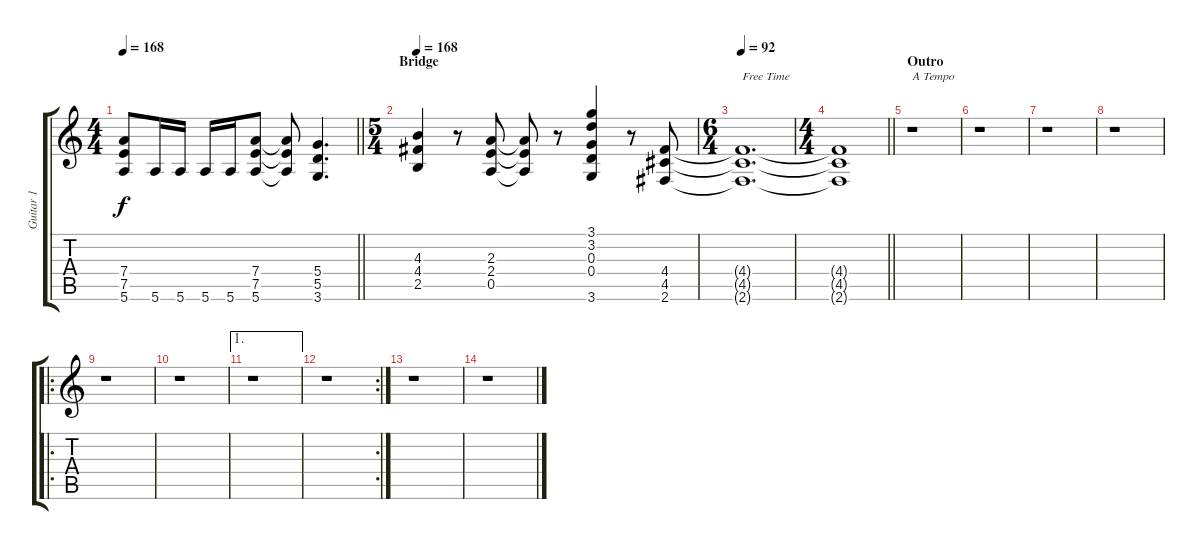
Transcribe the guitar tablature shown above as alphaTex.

\track ("Guitar 1" "Guitar 1") {instrument distortionguitar}
\staff {score tabs}
\tuning (E4 B3 G3 D3 A2 E2) {hide}
\ts (4 4)
\tempo 168
\clef g2
\barLineRight lightlight
\ks c
(7.4 7.5 5.6).8{dy f} 5.6.16 5.6.16 5.6.16 5.6.16 (7.4 7.5 5.6).8 (7.4{t} 7.5{t} 5.6{t}).8 (5.4 5.5 3.6).4{d} |
\ts (5 4)
\section ("" "Bridge")
\tempo 168
(4.3 4.4 2.5).4 r.8 (2.3 2.4 0.5).8 (2.3{t} 2.4{t} 0.5{t}).8 r.8 (3.1 3.2 0.3 0.4 3.6).4 r.8 (4.4 4.5 2.6).8{volume 3} |
\ts (6 4)
\tempo 92
(4.4{t} 4.5{t} 2.6{t}).1{d txt "Free Time"} |
\ts (4 4)
\barLineRight lightlight
(4.4{t} 4.5{t} 2.6{t}).1 |
\section ("" "Outro")
r.1{txt "A Tempo"} |
r.1 |
r.1 |
r.1 |
\ro
r.1 |
r.1 |
\ae 1
r.1 |
\rc 2
r.1 |
r.1 |
r.1
